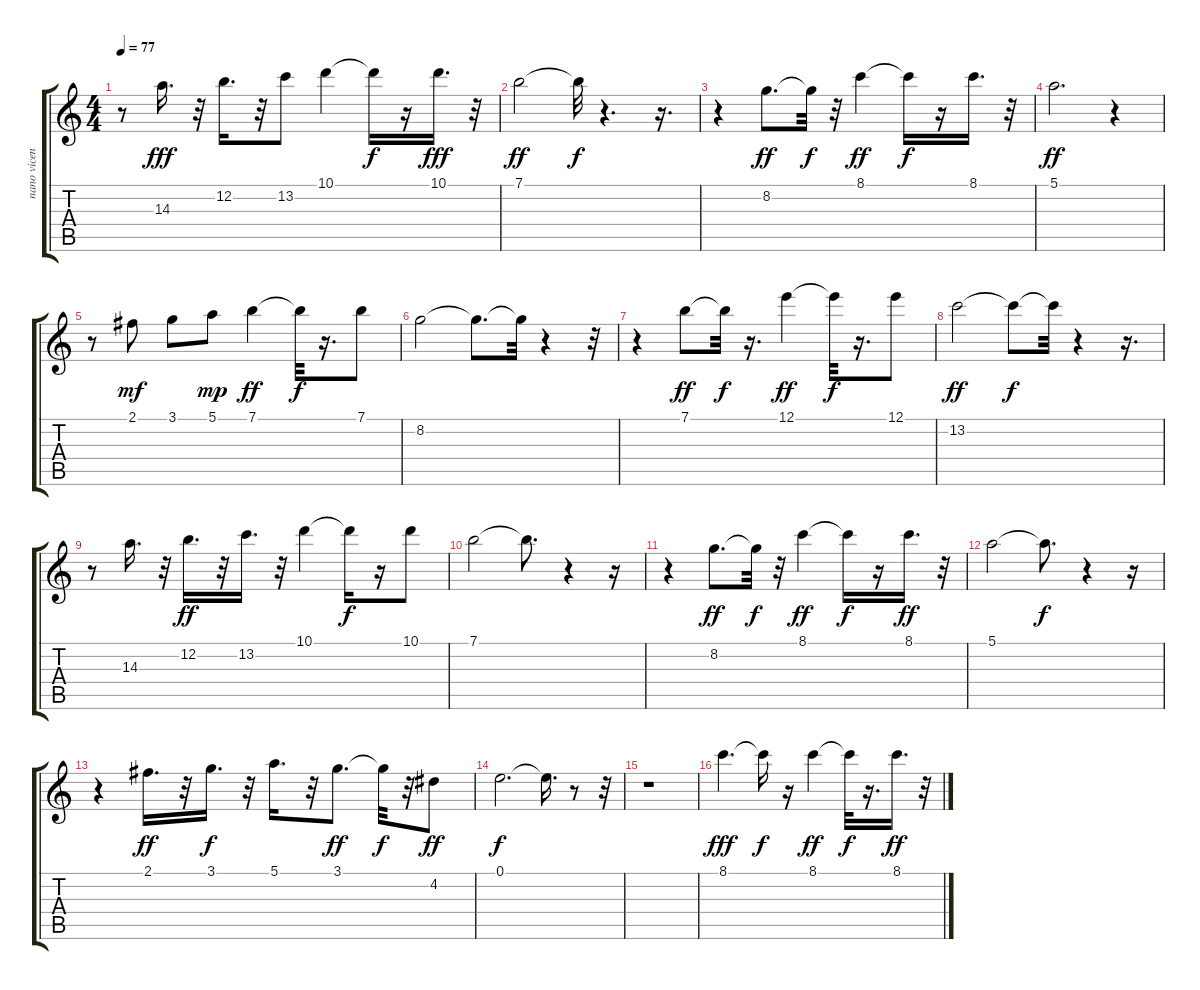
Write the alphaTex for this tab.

\track ("nano vicencio" "nano vicen") {instrument electricguitarmuted}
\staff {score tabs}
\tuning (E4 B3 G3 D3 A2 E2) {hide}
\ts (4 4)
\tempo 77
\clef g2
\ks c
r.8{dy f} 14.3.16{d dy fff} r.32 12.2.16{d} r.32 13.2.8 10.1.4 10.1{t}.16{dy f} r.16 10.1.16{d dy fff} r.32 |
7.1.2{dy ff} 7.1{t}.32{dy f} r.4{d} r.16{d} |
r.4 8.2.8{d dy ff} 8.2{t}.32{dy f} r.32 8.1.4{dy ff} 8.1{t}.16{dy f} r.16 8.1.16{d} r.32 |
5.1.2{d dy ff} r.4 |
r.8 2.1.8{dy mf} 3.1.8 5.1.8{dy mp} 7.1.4{dy ff} 7.1{t}.32{dy f} r.16{d} 7.1.8 |
8.2.2 8.2{t}.8{d} 8.2{t}.32 r.4 r.32 |
r.4 7.1.8{dy ff} 7.1{t}.32{dy f} r.16{d} 12.1.4{dy ff} 12.1{t}.32{dy f} r.16{d} 12.1.8 |
13.2.2{dy ff} 13.2{t}.8{dy f} 13.2{t}.32 r.4 r.16{d} |
r.8 14.3.16{d} r.32 12.2.16{d dy ff} r.32 13.2.16{d} r.32 10.1.4 10.1{t}.16{dy f} r.16 10.1.8 |
7.1.2 7.1{t}.8{d} r.4 r.16 |
r.4 8.2.8{d dy ff} 8.2{t}.32{dy f} r.32 8.1.4{dy ff} 8.1{t}.16{dy f} r.16 8.1.16{d dy ff} r.32 |
5.1.2 5.1{t}.8{d dy f} r.4 r.16 |
r.4 2.1.16{d dy ff} r.32 3.1.16{d dy f} r.32 5.1.16{d} r.32 3.1.8{d dy ff} 3.1{t}.32{dy f} r.32 4.2.8{dy ff} |
0.1.2{d dy f} 0.1{t}.16{d} r.8 r.32 |
r.1 |
8.1.4{d dy fff} 8.1{t}.16{dy f} r.16 8.1.4{dy ff} 8.1{t}.32{dy f} r.16{d} 8.1.16{d dy ff} r.32
